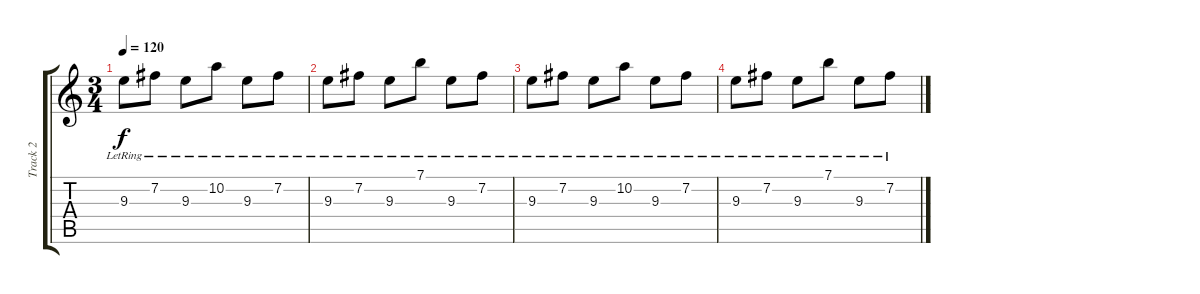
\track ("Track 2" "Track 2") {instrument electricguitarmuted}
\staff {score tabs}
\tuning (E4 B3 G3 D3 A2 E2) {hide}
\ts (3 4)
\tempo 120
\clef g2
\ks c
9.3{lr}.8{dy f} 7.2{lr}.8 9.3{lr}.8 10.2{lr}.8 9.3{lr}.8 7.2{lr}.8 |
9.3{lr}.8 7.2{lr}.8 9.3{lr}.8 7.1{lr}.8 9.3{lr}.8 7.2{lr}.8 |
9.3{lr}.8 7.2{lr}.8 9.3{lr}.8 10.2{lr}.8 9.3{lr}.8 7.2{lr}.8 |
9.3{lr}.8 7.2{lr}.8 9.3{lr}.8 7.1{lr}.8 9.3{lr}.8 7.2{lr}.8
